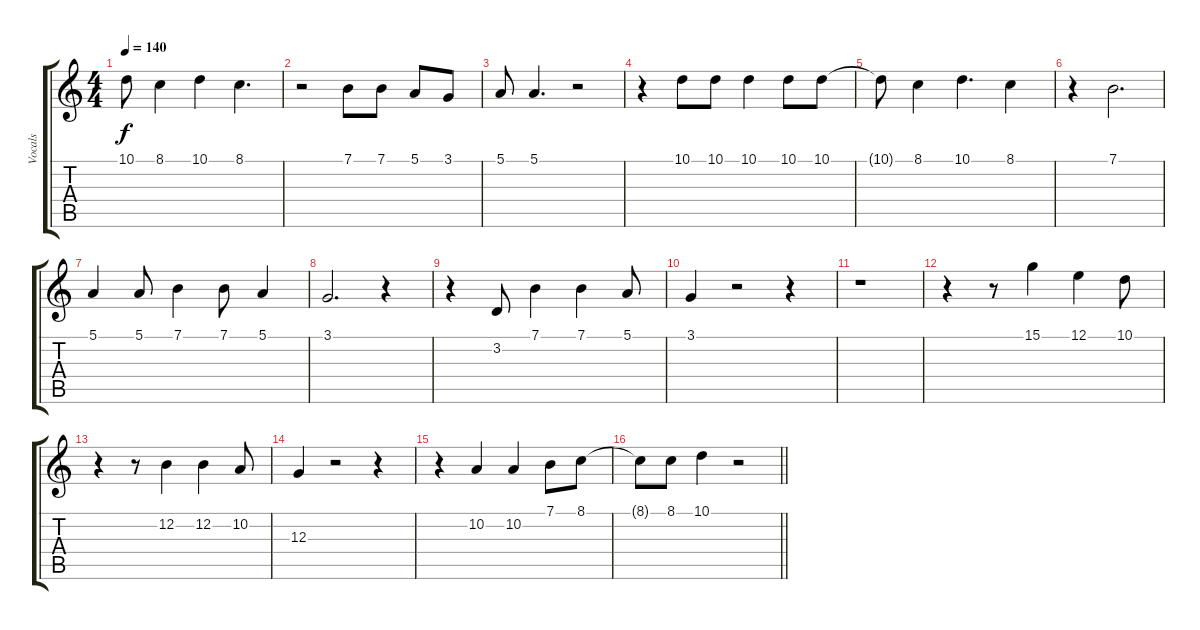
\track ("Vocals" "Vocals") {instrument lead2sawtooth}
\staff {score tabs}
\tuning (E4 B3 G3 D3 A2 E2) {hide}
\ts (4 4)
\tempo 140
\clef g2
\ks c
10.1.8{dy f} 8.1.4 10.1.4 8.1.4{d} |
r.2 7.1.8 7.1.8 5.1.8 3.1.8 |
5.1.8 5.1.4{d} r.2 |
r.4 10.1.8 10.1.8 10.1.4 10.1.8 10.1.8 |
10.1{t}.8 8.1.4 10.1.4{d} 8.1.4 |
r.4 7.1.2{d} |
5.1.4 5.1.8 7.1.4 7.1.8 5.1.4 |
3.1.2{d} r.4 |
r.4 3.2.8 7.1.4 7.1.4 5.1.8 |
3.1.4 r.2 r.4 |
r.1 |
r.4 r.8 15.1.4 12.1.4 10.1.8 |
r.4 r.8 12.2.4 12.2.4 10.2.8 |
12.3.4 r.2 r.4 |
r.4 10.2.4 10.2.4 7.1.8 8.1.8 |
\barLineRight lightlight
8.1{t}.8 8.1.8 10.1.4 r.2
